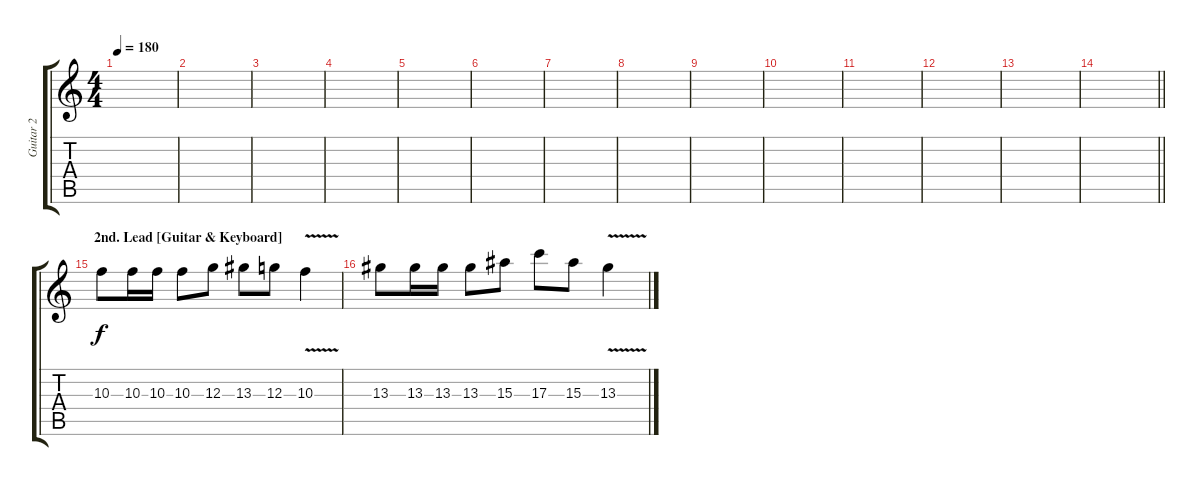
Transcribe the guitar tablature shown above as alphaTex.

\track ("Guitar 2" "Guitar 2") {instrument overdrivenguitar}
\staff {score tabs}
\tuning (E4 B3 G3 D3 A2 E2) {hide}
\ts (4 4)
\tempo 180
\clef g2
\ks c
|
|
|
|
|
|
|
|
|
|
|
|
|
\barLineRight lightlight
|
\section ("" "2nd. Lead [Guitar & Keyboard]")
10.3.8{dy f} 10.3.16 10.3.16 10.3.8 12.3.8 13.3.8 12.3.8 10.3{v}.4 |
13.3.8 13.3.16 13.3.16 13.3.8 15.3.8 17.3.8 15.3.8 13.3{v}.4
